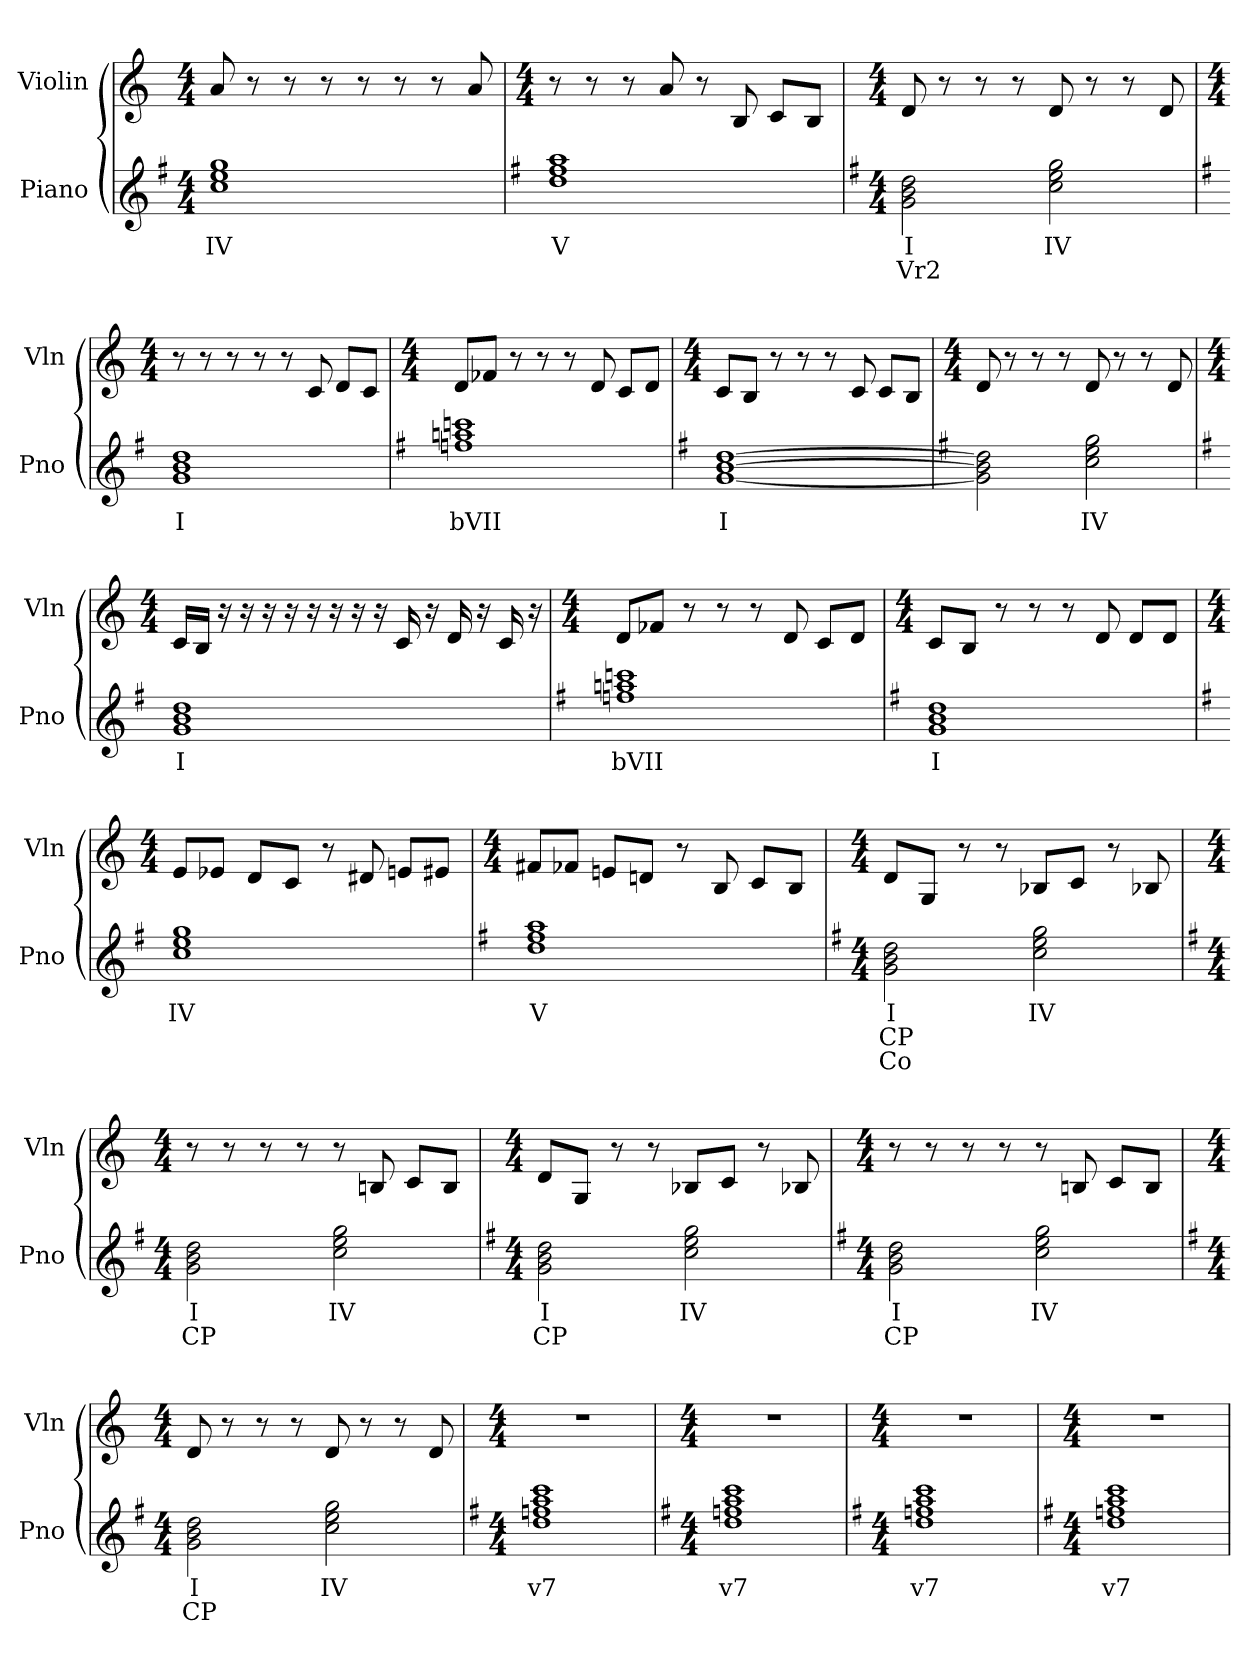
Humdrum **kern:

**kern	**text	**text	**text	**kern
*part2	*part2	*part2	*part2	*part1
*staff2	*staff2	*staff2	*staff2	*staff1
*I"Piano	*	*	*	*I"Violin
*I'Pno	*	*	*	*I'Vln
*k[f#]	*	*	*	*
*G:	*	*	*	*
*M4/4	*	*	*	*M4/4
=	=	=	=	=
1cc 1ee 1gg	IV	.	.	8a
.	.	.	.	8r
.	.	.	.	8r
.	.	.	.	8r
.	.	.	.	8r
.	.	.	.	8r
.	.	.	.	8r
.	.	.	.	8a
=	=	=	=	=
*k[f#]	*	*	*	*
*G:	*	*	*	*
*	*	*	*	*M4/4
1dd 1ff# 1aa	V	.	.	8r
.	.	.	.	8r
.	.	.	.	8r
.	.	.	.	8a
.	.	.	.	8r
.	.	.	.	8B
.	.	.	.	8cL
.	.	.	.	8BJ
=	=	=	=	=
*k[f#]	*	*	*	*
*G:	*	*	*	*
*M4/4	*	*	*	*M4/4
2g 2b 2dd	I	Vr2	.	8d
.	.	.	.	8r
.	.	.	.	8r
.	.	.	.	8r
2cc 2ee 2gg	IV	.	.	8d
.	.	.	.	8r
.	.	.	.	8r
.	.	.	.	8d
=	=	=	=	=
*k[f#]	*	*	*	*
*G:	*	*	*	*
*	*	*	*	*M4/4
1g 1b 1dd	I	.	.	8r
.	.	.	.	8r
.	.	.	.	8r
.	.	.	.	8r
.	.	.	.	8r
.	.	.	.	8c
.	.	.	.	8dL
.	.	.	.	8cJ
=	=	=	=	=
*k[f#]	*	*	*	*
*G:	*	*	*	*
*	*	*	*	*M4/4
1ffn 1aan 1cccn	bVII	.	.	8dL
.	.	.	.	8f-XJ
.	.	.	.	8r
.	.	.	.	8r
.	.	.	.	8r
.	.	.	.	8d
.	.	.	.	8cL
.	.	.	.	8dJ
=	=	=	=	=
*k[f#]	*	*	*	*
*G:	*	*	*	*
*	*	*	*	*M4/4
[1g [1b [1dd	I	.	.	8cL
.	.	.	.	8BJ
.	.	.	.	8r
.	.	.	.	8r
.	.	.	.	8r
.	.	.	.	8c
.	.	.	.	8cL
.	.	.	.	8BJ
=	=	=	=	=
*k[f#]	*	*	*	*
*G:	*	*	*	*
*	*	*	*	*M4/4
2g] 2b] 2dd]	.	.	.	8d
.	.	.	.	8r
.	.	.	.	8r
.	.	.	.	8r
2cc 2ee 2gg	IV	.	.	8d
.	.	.	.	8r
.	.	.	.	8r
.	.	.	.	8d
=	=	=	=	=
*k[f#]	*	*	*	*
*G:	*	*	*	*
*	*	*	*	*M4/4
1g 1b 1dd	I	.	.	16cLL
.	.	.	.	16BJJ
.	.	.	.	16r
.	.	.	.	16r
.	.	.	.	16r
.	.	.	.	16r
.	.	.	.	16r
.	.	.	.	16r
.	.	.	.	16r
.	.	.	.	16r
.	.	.	.	16c
.	.	.	.	16r
.	.	.	.	16d
.	.	.	.	16r
.	.	.	.	16c
.	.	.	.	16r
=	=	=	=	=
*k[f#]	*	*	*	*
*G:	*	*	*	*
*	*	*	*	*M4/4
1ffn 1aan 1cccn	bVII	.	.	8dL
.	.	.	.	8f-XJ
.	.	.	.	8r
.	.	.	.	8r
.	.	.	.	8r
.	.	.	.	8d
.	.	.	.	8cL
.	.	.	.	8dJ
=	=	=	=	=
*k[f#]	*	*	*	*
*G:	*	*	*	*
*	*	*	*	*M4/4
1g 1b 1dd	I	.	.	8cL
.	.	.	.	8BJ
.	.	.	.	8r
.	.	.	.	8r
.	.	.	.	8r
.	.	.	.	8d
.	.	.	.	8dL
.	.	.	.	8dJ
=	=	=	=	=
*k[f#]	*	*	*	*
*G:	*	*	*	*
*	*	*	*	*M4/4
1cc 1ee 1gg	IV	.	.	8eL
.	.	.	.	8e-XJ
.	.	.	.	8dL
.	.	.	.	8cJ
.	.	.	.	8r
.	.	.	.	8d#X
.	.	.	.	8enL
.	.	.	.	8e#XJ
=	=	=	=	=
*k[f#]	*	*	*	*
*G:	*	*	*	*
*	*	*	*	*M4/4
1dd 1ff# 1aa	V	.	.	8f#XL
.	.	.	.	8f-XJ
.	.	.	.	8enL
.	.	.	.	8dnJ
.	.	.	.	8r
.	.	.	.	8B
.	.	.	.	8cL
.	.	.	.	8BJ
=	=	=	=	=
*k[f#]	*	*	*	*
*G:	*	*	*	*
*M4/4	*	*	*	*M4/4
2g 2b 2dd	I	CP	Co	8dL
.	.	.	.	8GJ
.	.	.	.	8r
.	.	.	.	8r
2cc 2ee 2gg	IV	.	.	8B-XL
.	.	.	.	8cJ
.	.	.	.	8r
.	.	.	.	8B-X
=	=	=	=	=
*k[f#]	*	*	*	*
*G:	*	*	*	*
*M4/4	*	*	*	*M4/4
2g 2b 2dd	I	CP	.	8r
.	.	.	.	8r
.	.	.	.	8r
.	.	.	.	8r
2cc 2ee 2gg	IV	.	.	8r
.	.	.	.	8Bn
.	.	.	.	8cL
.	.	.	.	8BJ
=	=	=	=	=
*k[f#]	*	*	*	*
*G:	*	*	*	*
*M4/4	*	*	*	*M4/4
2g 2b 2dd	I	CP	.	8dL
.	.	.	.	8GJ
.	.	.	.	8r
.	.	.	.	8r
2cc 2ee 2gg	IV	.	.	8B-XL
.	.	.	.	8cJ
.	.	.	.	8r
.	.	.	.	8B-X
=	=	=	=	=
*k[f#]	*	*	*	*
*G:	*	*	*	*
*M4/4	*	*	*	*M4/4
2g 2b 2dd	I	CP	.	8r
.	.	.	.	8r
.	.	.	.	8r
.	.	.	.	8r
2cc 2ee 2gg	IV	.	.	8r
.	.	.	.	8Bn
.	.	.	.	8cL
.	.	.	.	8BJ
=	=	=	=	=
*k[f#]	*	*	*	*
*G:	*	*	*	*
*M4/4	*	*	*	*M4/4
2g 2b 2dd	I	CP	.	8d
.	.	.	.	8r
.	.	.	.	8r
.	.	.	.	8r
2cc 2ee 2gg	IV	.	.	8d
.	.	.	.	8r
.	.	.	.	8r
.	.	.	.	8d
=	=	=	=	=
*k[f#]	*	*	*	*
*G:	*	*	*	*
*M4/4	*	*	*	*M4/4
1dd 1ffn 1aa 1ccc	v7	.	.	1r
=	=	=	=	=
*k[f#]	*	*	*	*
*G:	*	*	*	*
*M4/4	*	*	*	*M4/4
1dd 1ffn 1aa 1ccc	v7	.	.	1r
=	=	=	=	=
*k[f#]	*	*	*	*
*G:	*	*	*	*
*M4/4	*	*	*	*M4/4
1dd 1ffn 1aa 1ccc	v7	.	.	1r
=	=	=	=	=
*k[f#]	*	*	*	*
*G:	*	*	*	*
*M4/4	*	*	*	*M4/4
1dd 1ffn 1aa 1ccc	v7	.	.	1r
=	=	=	=	=
*-	*-	*-	*-	*-
